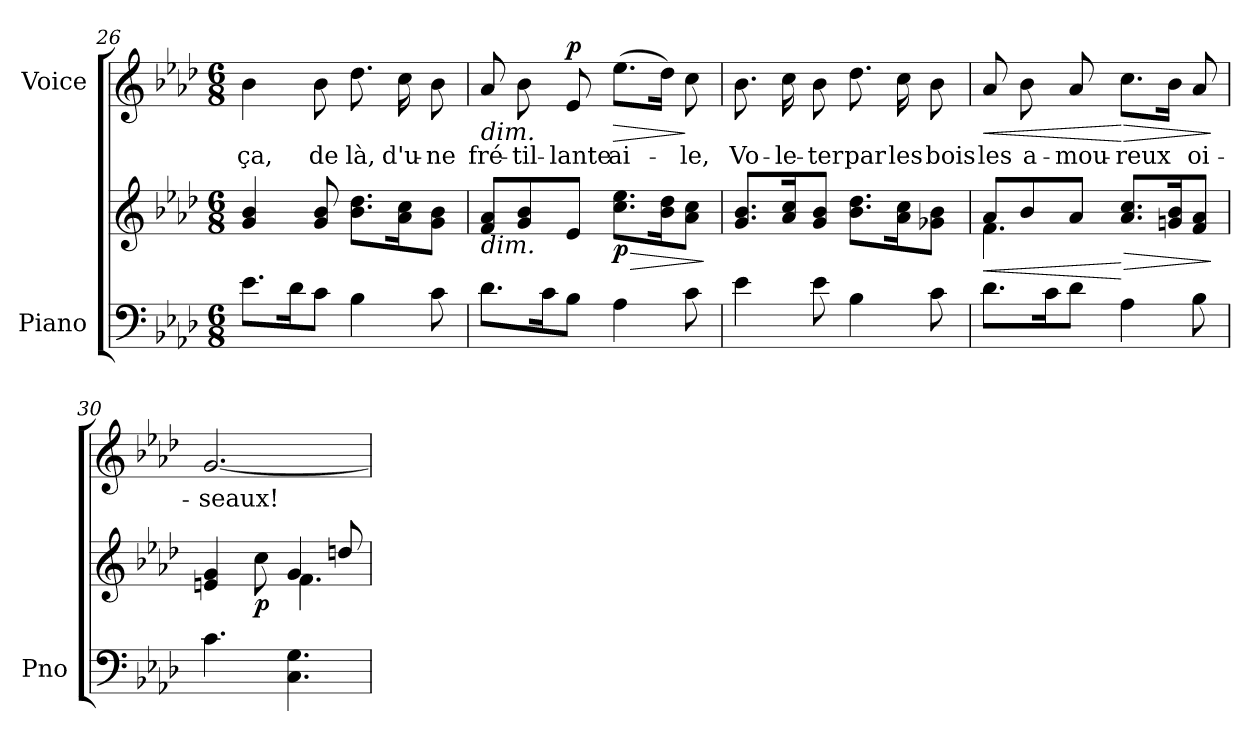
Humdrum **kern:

**kern	**kern	**dynam	**kern	**text	**dynam
*part2	*part2	*part2	*part1	*part1	*part1
*staff3	*staff2	*staff2/3	*staff1	*staff1	*staff1
*I"Piano	*	*	*I"Voice	*	*
*I'Pno	*	*	*	*	*
!!LO:LB:g=z
*clefF4	*clefG2	*	*clefG2	*	*
*k[b-e-a-d-]	*k[b-e-a-d-]	*	*k[b-e-a-d-]	*	*
*M6/8	*M6/8	*	*M6/8	*	*
=26	=26	=26	=26	=26	=26
!	!	!	!	!LO:LY:b	!
8.e-\L	4g/ 4b-/	.	4b-\	ça,	.
16d-\K	.	.	.	.	.
!	!	!	!	!LO:LY:b	!
8c\J	8g/ 8b-/	.	8b-\	de	.
!	!	!	!	!LO:LY:b	!
4B-\	8.b-\ 8.dd-\L	.	8.dd-\	là,	.
!	!	!	!	!LO:LY:b	!
.	16a-\ 16cc\K	.	16cc\	d'u-	.
!	!	!	!	!LO:LY:b	!
8c\	8g\ 8b-\J	.	8b-\	-ne	.
=27	=27	=27	=27	=27	=27
!	!	!	!LO:TX:b:i:t=dim.	!	!
!	!LO:TX:b:i:t=dim.	!	!	!	!
!	!	!	!	!LO:LY:b	!
8.d-\L	8f/ 8a-/L	.	8a-/	fré-	.
!	!	!	!	!LO:LY:b	!
.	8g/ 8b-/	.	8b-\	-til-	.
16c\K	.	.	.	.	.
!	!	!	!	!LO:LY:b	!LO:DY:b
8B-\J	8e-/J	.	8e-/	-lante	p
!	!	!LO:HP:b	!	!LO:LY:b	!LO:HP:b
!	!	!LO:DY:n=1:b	!	!	!
4A-\	8.cc\ 8.ee-\L	> p	(8.ee-\L	ai-	>
.	16b-\ 16dd-\K	.	16dd-\Jk)	.	.
!	!	!	!	!LO:LY:b	!
8c\	8a-\ 8cc\J	.	8cc\	-le,	]
.	.	]	.	.	.
=28	=28	=28	=28	=28	=28
!	!	!	!	!LO:LY:b	!
4e-\	8.g/ 8.b-/L	.	8.b-\	Vo-	.
!	!	!	!	!LO:LY:b	!
.	16a-/ 16cc/K	.	16cc\	-le-	.
!	!	!	!	!LO:LY:b	!
8e-\	8g/ 8b-/J	.	8b-\	-ter	.
!	!	!	!	!LO:LY:b	!
4B-\	8.b-\ 8.dd-\L	.	8.dd-\	par	.
!	!	!	!	!LO:LY:b	!
.	16a-\ 16cc\K	.	16cc\	les	.
!	!	!	!	!LO:LY:b	!
8c\	8g-X\ 8b-\J	.	8b-\	bois	.
=29	=29	=29	=29	=29	=29
!	!	!LO:HP:b	!	!LO:LY:b	!LO:HP:b
*	*^	*	*	*	*
8.d-\L	8a-/L	4.f\	<	8a-/	les	<
!	!	!	!	!	!LO:LY:b	!
.	8b-/	.	.	8b-\	a-	.
16c\K	.	.	.	.	.	.
!	!	!	!	!	!LO:LY:b	!
8d-\J	8a-/J	.	.	8a-/	-mou-	.
!	!	!	!LO:HP:n=1:b	!	!LO:LY:b	!LO:HP:n=1:b
4A-\	8.a-/ 8.cc/L	4.ryy	[ >	8.cc\L	-reux	[ >
.	16gn/ 16b-/K	.	.	16b-\Jk	.	.
!	!	!	!	!	!LO:LY:b	!
8B-\	8f/ 8a-/J	.	.	8a-/	oi-	.
*	*v	*v	*	*	*	*
.	.	]	.	.	]
!!LO:LB:g=z
=30	=30	=30	=30	=30	=30
*	*^	*	*	*	*
!	!	!	!	!	!LO:LY:b	!
4.c\	4en/ 4g/	4.ryy	.	[2.g/	-seaux!	.
!	!	!	!LO:DY:b	!	!	!
.	8cc\	.	p	.	.	.
4.C\ 4.G\	4g/	4.f\	.	.	.	.
.	8ddn/	.	.	.	.	.
*	*v	*v	*	*	*	*
=	=	=	=	=	=
*-	*-	*-	*-	*-	*-
